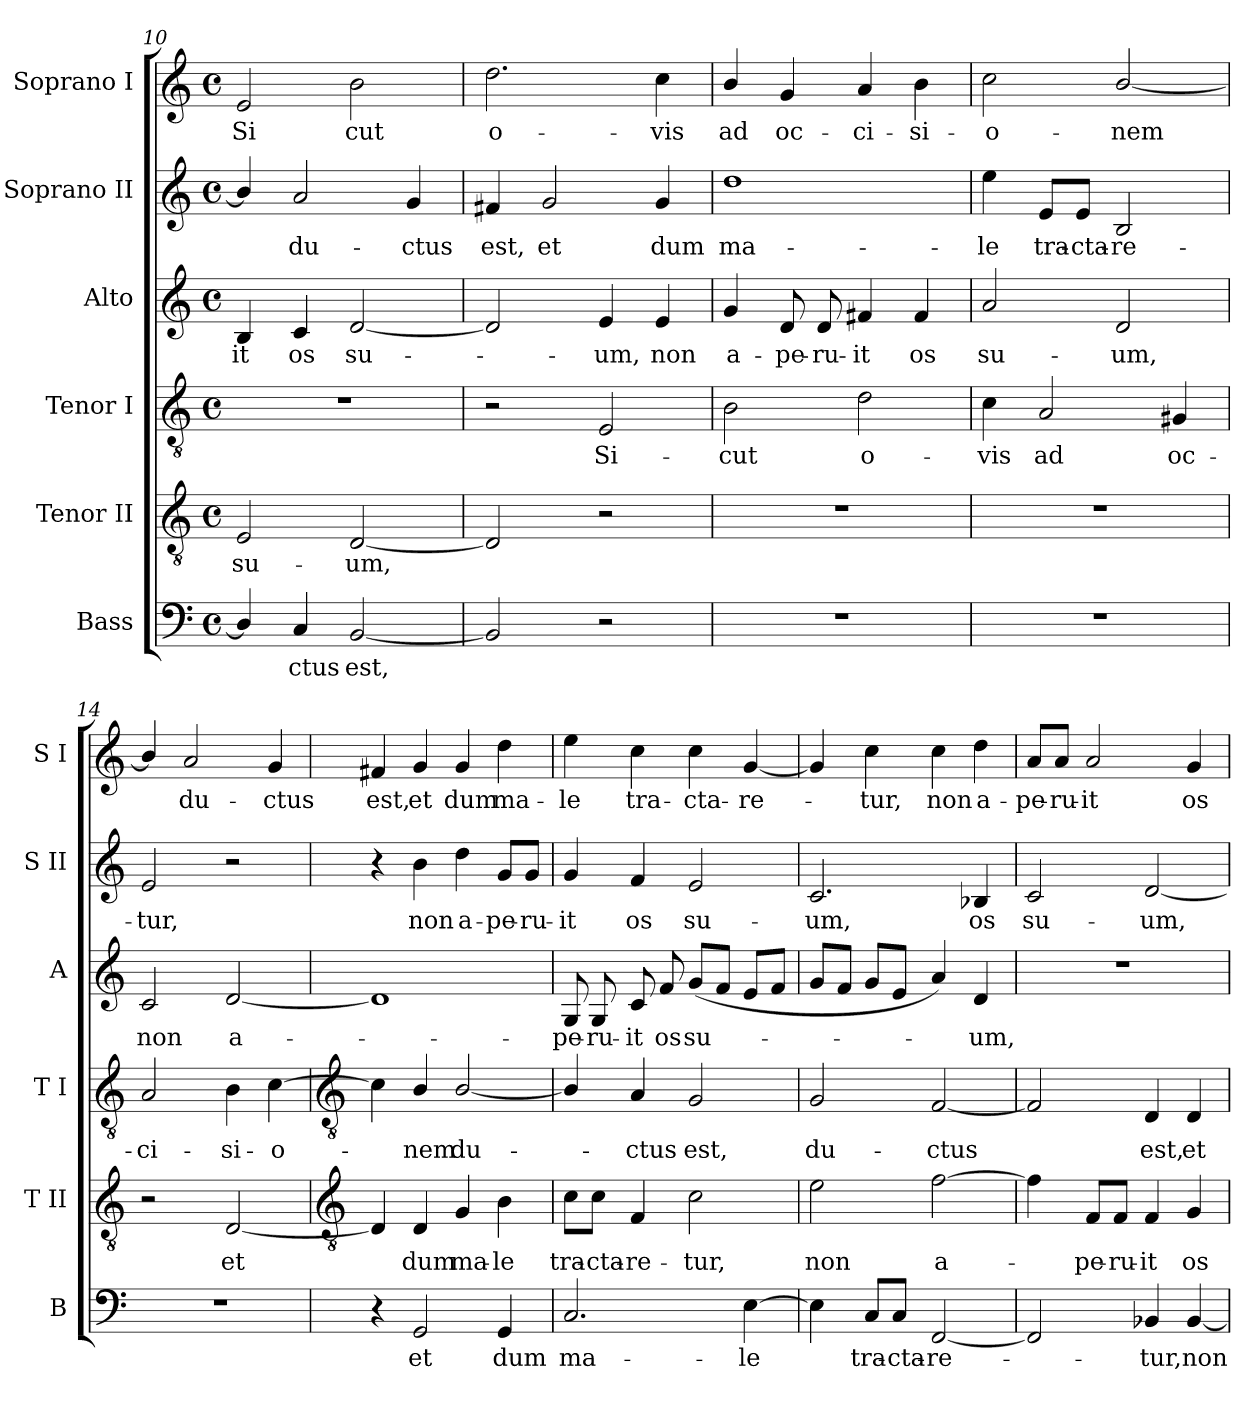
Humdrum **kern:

**kern	**text	**kern	**text	**kern	**text	**kern	**text	**kern	**text	**kern	**text
*part6	*part6	*part5	*part5	*part4	*part4	*part3	*part3	*part2	*part2	*part1	*part1
*staff6	*staff6	*staff5	*staff5	*staff4	*staff4	*staff3	*staff3	*staff2	*staff2	*staff1	*staff1
*I"Bass	*	*I"Tenor II	*	*I"Tenor I	*	*I"Alto	*	*I"Soprano II	*	*I"Soprano I	*
*I'B	*	*I'T II	*	*I'T I	*	*I'A	*	*I'S II	*	*I'S I	*
*clefF4	*	*clefGv2	*	*clefGv2	*	*clefG2	*	*clefG2	*	*clefG2	*
*k[]	*	*k[]	*	*k[]	*	*k[]	*	*k[]	*	*k[]	*
*C:	*	*C:	*	*C:	*	*C:	*	*C:	*	*C:	*
*M4/4	*	*M4/4	*	*M4/4	*	*M4/4	*	*M4/4	*	*M4/4	*
*met(c)	*	*met(c)	*	*met(c)	*	*met(c)	*	*met(c)	*	*met(c)	*
=10	=10	=10	=10	=10	=10	=10	=10	=10	=10	=10	=10
!	!	!	!LO:LY:b	!	!	!	!LO:LY:b	!	!	!	!LO:LY:b
4D/]	.	2E	su-	1r	.	4B	-it	4b/]	.	2e	Si
!	!LO:LY:b	!	!	!	!	!	!LO:LY:b	!	!LO:LY:b	!	!
4C	ctus	.	.	.	.	4c	os	2a	du-	.	.
!	!LO:LY:b	!	!LO:LY:b	!	!	!	!LO:LY:b	!	!	!	!LO:LY:b
[2BB	est,	[2D	-um,	.	.	[2d	su-	.	.	2b	cut
!	!	!	!	!	!	!	!	!	!LO:LY:b	!	!
.	.	.	.	.	.	.	.	4g	-ctus	.	.
=11	=11	=11	=11	=11	=11	=11	=11	=11	=11	=11	=11
!	!	!	!	!	!	!	!	!	!LO:LY:b	!	!LO:LY:b
2BB]	.	2D]	.	2r	.	2d]	.	4f#X	est,	2.dd	o-
!	!	!	!	!	!	!	!	!	!LO:LY:b	!	!
.	.	.	.	.	.	.	.	2g	et	.	.
!	!	!	!	!	!LO:LY:b	!	!LO:LY:b	!	!	!	!
2r	.	2r	.	2E	Si-	4e	um,	.	.	.	.
!	!	!	!	!	!	!	!LO:LY:b	!	!LO:LY:b	!	!LO:LY:b
.	.	.	.	.	.	4e	non	4g	dum	4cc	-vis
=12	=12	=12	=12	=12	=12	=12	=12	=12	=12	=12	=12
!	!	!	!	!	!LO:LY:b	!	!LO:LY:b	!	!LO:LY:b	!	!LO:LY:b
1r	.	1r	.	2B	-cut	4g	a-	1dd	ma-	4b/	ad
!	!	!	!	!	!	!	!LO:LY:b	!	!	!	!LO:LY:b
.	.	.	.	.	.	8d	-pe-	.	.	4g	oc-
!	!	!	!	!	!	!	!LO:LY:b	!	!	!	!
.	.	.	.	.	.	8d	-ru-	.	.	.	.
!	!	!	!	!	!LO:LY:b	!	!LO:LY:b	!	!	!	!LO:LY:b
.	.	.	.	2d	o-	4f#X	-it	.	.	4a	-ci-
!	!	!	!	!	!	!	!LO:LY:b	!	!	!	!LO:LY:b
.	.	.	.	.	.	4f#	os	.	.	4b	-si-
=13	=13	=13	=13	=13	=13	=13	=13	=13	=13	=13	=13
!	!	!	!	!	!LO:LY:b	!	!LO:LY:b	!	!LO:LY:b	!	!LO:LY:b
1r	.	1r	.	4c	-vis	2a	su-	4ee	-le	2cc	-o-
!	!	!	!	!	!LO:LY:b	!	!	!	!LO:LY:b	!	!
.	.	.	.	2A	ad	.	.	8e/L	tra-	.	.
!	!	!	!	!	!	!	!	!	!LO:LY:b	!	!
.	.	.	.	.	.	.	.	8e/J	-cta-	.	.
!	!	!	!	!	!	!	!LO:LY:b	!	!LO:LY:b	!	!LO:LY:b
.	.	.	.	.	.	2d	-um,	2B	-re-	[2b/	-nem
!	!	!	!	!	!LO:LY:b	!	!	!	!	!	!
.	.	.	.	4G#X	oc-	.	.	.	.	.	.
=14	=14	=14	=14	=14	=14	=14	=14	=14	=14	=14	=14
!	!	!	!	!	!LO:LY:b	!	!LO:LY:b	!	!LO:LY:b	!	!
1r	.	2r	.	2A	-ci-	2c	non	2e	-tur,	4b/]	.
!	!	!	!	!	!	!	!	!	!	!	!LO:LY:b
.	.	.	.	.	.	.	.	.	.	2a	du-
!	!	!	!LO:LY:b	!	!LO:LY:b	!	!LO:LY:b	!	!	!	!
.	.	[2D	et	4B	-si-	[2d	a-	2r	.	.	.
!	!	!	!	!	!LO:LY:b	!	!	!	!	!	!LO:LY:b
.	.	.	.	[4c	-o-	.	.	.	.	4g	-ctus
!!LO:LB:g=z
=15	=15	=15	=15	=15	=15	=15	=15	=15	=15	=15	=15
*	*	*clefGv2	*	*clefGv2	*	*	*	*	*	*	*
!	!	!	!	!	!	!	!	!	!	!	!LO:LY:b
4r	.	4D]	.	4c]	.	1d]	.	4r	.	4f#X	est,
!	!LO:LY:b	!	!LO:LY:b	!	!LO:LY:b	!	!	!	!LO:LY:b	!	!LO:LY:b
2GG	et	4D	dum	4B/	nem	.	.	4b	non	4g	et
!	!	!	!LO:LY:b	!	!LO:LY:b	!	!	!	!LO:LY:b	!	!LO:LY:b
.	.	4G	ma-	[2B/	du-	.	.	4dd	a-	4g	dum
!	!LO:LY:b	!	!LO:LY:b	!	!	!	!	!	!LO:LY:b	!	!LO:LY:b
4GG	dum	4B	-le	.	.	.	.	8g/L	-pe-	4dd	ma-
!	!	!	!	!	!	!	!	!	!LO:LY:b	!	!
.	.	.	.	.	.	.	.	8g/J	-ru-	.	.
=16	=16	=16	=16	=16	=16	=16	=16	=16	=16	=16	=16
!	!LO:LY:b	!	!LO:LY:b	!	!	!	!LO:LY:b	!	!LO:LY:b	!	!LO:LY:b
2.C	ma-	8c\L	tra-	4B/]	.	8G	pe-	4g	-it	4ee	-le
!	!	!	!LO:LY:b	!	!	!	!LO:LY:b	!	!	!	!
.	.	8c\J	-cta-	.	.	8G	-ru-	.	.	.	.
!	!	!	!LO:LY:b	!	!LO:LY:b	!	!LO:LY:b	!	!LO:LY:b	!	!LO:LY:b
.	.	4F	-re-	4A	ctus	8c	-it	4f	os	4cc	tra-
!	!	!	!	!	!	!	!LO:LY:b	!	!	!	!
.	.	.	.	.	.	8f	os	.	.	.	.
!	!	!	!LO:LY:b	!	!LO:LY:b	!	!LO:LY:b	!	!LO:LY:b	!	!LO:LY:b
.	.	2c	-tur,	2G	est,	(<8gL	su-	2e	su-	4cc	-cta-
.	.	.	.	.	.	8fJ	.	.	.	.	.
!	!LO:LY:b	!	!	!	!	!	!	!	!	!	!LO:LY:b
[4E	-le	.	.	.	.	8eL	.	.	.	[4g	-re-
.	.	.	.	.	.	8fJ	.	.	.	.	.
=17	=17	=17	=17	=17	=17	=17	=17	=17	=17	=17	=17
!	!	!	!LO:LY:b	!	!LO:LY:b	!	!	!	!LO:LY:b	!	!
4E]	.	2e	non	2G	du-	8gL	.	2.c	-um,	4g]	.
.	.	.	.	.	.	8fJ	.	.	.	.	.
!	!LO:LY:b	!	!	!	!	!	!	!	!	!	!LO:LY:b
8C/L	tra-	.	.	.	.	8gL	.	.	.	4cc	tur,
!	!LO:LY:b	!	!	!	!	!	!	!	!	!	!
8C/J	-cta-	.	.	.	.	8eJ	.	.	.	.	.
!	!LO:LY:b	!	!LO:LY:b	!	!LO:LY:b	!	!	!	!	!	!LO:LY:b
[2FF	-re-	[2f	a-	[2F	-ctus	4a)	.	.	.	4cc	non
!	!	!	!	!	!	!	!LO:LY:b	!	!LO:LY:b	!	!LO:LY:b
.	.	.	.	.	.	4d	um,	4B-X	os	4dd	a-
=18	=18	=18	=18	=18	=18	=18	=18	=18	=18	=18	=18
!	!	!	!	!	!	!	!	!	!LO:LY:b	!	!LO:LY:b
2FF]	.	4f]	.	2F]	.	1r	.	2c	su-	8a/L	-pe-
!	!	!	!	!	!	!	!	!	!	!	!LO:LY:b
.	.	.	.	.	.	.	.	.	.	8a/J	-ru-
!	!	!	!LO:LY:b	!	!	!	!	!	!	!	!LO:LY:b
.	.	8F/L	pe-	.	.	.	.	.	.	2a	-it
!	!	!	!LO:LY:b	!	!	!	!	!	!	!	!
.	.	8F/J	-ru-	.	.	.	.	.	.	.	.
!	!LO:LY:b	!	!LO:LY:b	!	!LO:LY:b	!	!	!	!LO:LY:b	!	!
4BB-X	tur,	4F	-it	4D	est,	.	.	[2d	-um,	.	.
!	!LO:LY:b	!	!LO:LY:b	!	!LO:LY:b	!	!	!	!	!	!LO:LY:b
[4BB-	non	4G	os	4D	et	.	.	.	.	4g	os
=	=	=	=	=	=	=	=	=	=	=	=
*-	*-	*-	*-	*-	*-	*-	*-	*-	*-	*-	*-
